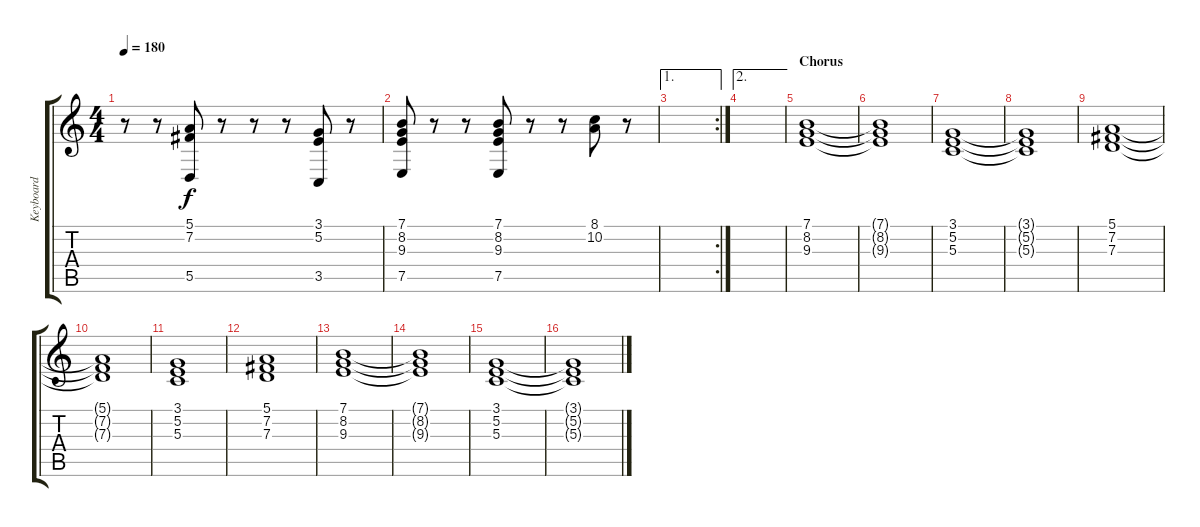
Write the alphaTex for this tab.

\track ("Keyboard" "Keyboard") {instrument choiraahs}
\staff {score tabs}
\tuning (E4 B3 G3 D3 A2 E2) {hide}
\ts (4 4)
\tempo 180
\clef g2
\ks c
r.8{dy f} r.8 (5.1 7.2 5.5).8 r.8 r.8 r.8 (3.1 5.2 3.5).8 r.8 |
(7.1 8.2 9.3 7.5).8 r.8 r.8 (7.1 8.2 9.3 7.5).8 r.8 r.8 (8.1 10.2).8 r.8 |
\ae 1
\rc 2
|
\ae 2
|
\section ("" "Chorus")
(7.1 8.2 9.3).1{volume 10} |
(7.1{t} 8.2{t} 9.3{t}).1 |
(3.1 5.2 5.3).1 |
(3.1{t} 5.2{t} 5.3{t}).1 |
(5.1 7.2 7.3).1 |
(5.1{t} 7.2{t} 7.3{t}).1 |
(3.1 5.2 5.3).1 |
(5.1 7.2 7.3).1 |
(7.1 8.2 9.3).1 |
(7.1{t} 8.2{t} 9.3{t}).1 |
(3.1 5.2 5.3).1 |
(3.1{t} 5.2{t} 5.3{t}).1
